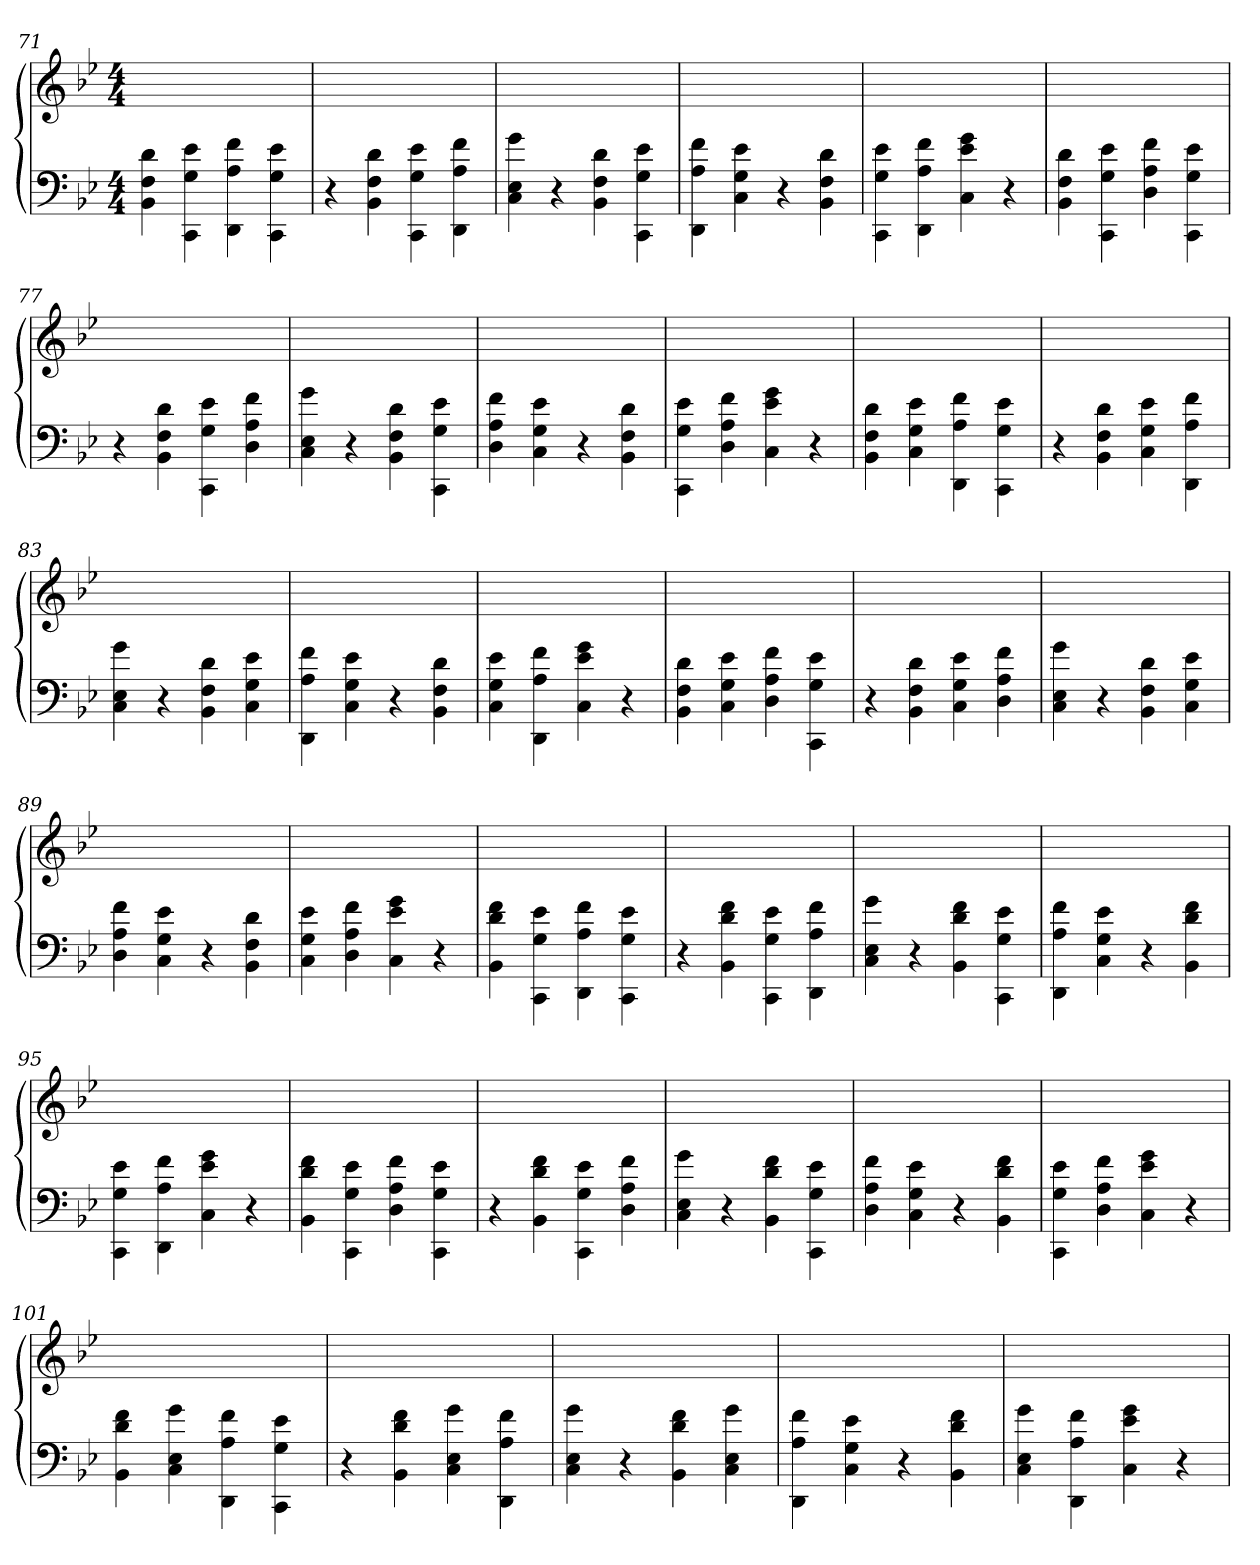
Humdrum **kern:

**kern	**kern
*part2	*part1
*staff2	*staff1
*clefF4	*clefG2
*k[b-e-]	*k[b-e-]
*B-:	*B-:
*M4/4	*M4/4
=71	=71
4BB- 4F 4d	1ryy
4CC 4G 4e-	.
4DD 4A 4f	.
4CC 4G 4e-	.
=72	=72
4r	1ryy
4BB- 4F 4d	.
4CC 4G 4e-	.
4DD 4A 4f	.
=73	=73
4C 4E- 4g	1ryy
4r	.
4BB- 4F 4d	.
4CC 4G 4e-	.
=74	=74
4DD 4A 4f	1ryy
4C 4G 4e-	.
4r	.
4BB- 4F 4d	.
=75	=75
4CC 4G 4e-	1ryy
4DD 4A 4f	.
4C 4e- 4g	.
4r	.
=76	=76
4BB- 4F 4d	1ryy
4CC 4G 4e-	.
4D 4A 4f	.
4CC 4G 4e-	.
=77	=77
4r	1ryy
4BB- 4F 4d	.
4CC 4G 4e-	.
4D 4A 4f	.
=78	=78
4C 4E- 4g	1ryy
4r	.
4BB- 4F 4d	.
4CC 4G 4e-	.
=79	=79
4D 4A 4f	1ryy
4C 4G 4e-	.
4r	.
4BB- 4F 4d	.
=80	=80
4CC 4G 4e-	1ryy
4D 4A 4f	.
4C 4e- 4g	.
4r	.
=81	=81
4BB- 4F 4d	1ryy
4C 4G 4e-	.
4DD 4A 4f	.
4CC 4G 4e-	.
=82	=82
4r	1ryy
4BB- 4F 4d	.
4C 4G 4e-	.
4DD 4A 4f	.
=83	=83
4C 4E- 4g	1ryy
4r	.
4BB- 4F 4d	.
4C 4G 4e-	.
=84	=84
4DD 4A 4f	1ryy
4C 4G 4e-	.
4r	.
4BB- 4F 4d	.
=85	=85
4C 4G 4e-	1ryy
4DD 4A 4f	.
4C 4e- 4g	.
4r	.
=86	=86
4BB- 4F 4d	1ryy
4C 4G 4e-	.
4D 4A 4f	.
4CC 4G 4e-	.
=87	=87
4r	1ryy
4BB- 4F 4d	.
4C 4G 4e-	.
4D 4A 4f	.
=88	=88
4C 4E- 4g	1ryy
4r	.
4BB- 4F 4d	.
4C 4G 4e-	.
=89	=89
4D 4A 4f	1ryy
4C 4G 4e-	.
4r	.
4BB- 4F 4d	.
=90	=90
4C 4G 4e-	1ryy
4D 4A 4f	.
4C 4e- 4g	.
4r	.
=91	=91
4BB- 4d 4f	1ryy
4CC 4G 4e-	.
4DD 4A 4f	.
4CC 4G 4e-	.
=92	=92
4r	1ryy
4BB- 4d 4f	.
4CC 4G 4e-	.
4DD 4A 4f	.
=93	=93
4C 4E- 4g	1ryy
4r	.
4BB- 4d 4f	.
4CC 4G 4e-	.
=94	=94
4DD 4A 4f	1ryy
4C 4G 4e-	.
4r	.
4BB- 4d 4f	.
=95	=95
4CC 4G 4e-	1ryy
4DD 4A 4f	.
4C 4e- 4g	.
4r	.
=96	=96
4BB- 4d 4f	1ryy
4CC 4G 4e-	.
4D 4A 4f	.
4CC 4G 4e-	.
=97	=97
4r	1ryy
4BB- 4d 4f	.
4CC 4G 4e-	.
4D 4A 4f	.
=98	=98
4C 4E- 4g	1ryy
4r	.
4BB- 4d 4f	.
4CC 4G 4e-	.
=99	=99
4D 4A 4f	1ryy
4C 4G 4e-	.
4r	.
4BB- 4d 4f	.
=100	=100
4CC 4G 4e-	1ryy
4D 4A 4f	.
4C 4e- 4g	.
4r	.
=101	=101
4BB- 4d 4f	1ryy
4C 4E- 4g	.
4DD 4A 4f	.
4CC 4G 4e-	.
=102	=102
4r	1ryy
4BB- 4d 4f	.
4C 4E- 4g	.
4DD 4A 4f	.
=103	=103
4C 4E- 4g	1ryy
4r	.
4BB- 4d 4f	.
4C 4E- 4g	.
=104	=104
4DD 4A 4f	1ryy
4C 4G 4e-	.
4r	.
4BB- 4d 4f	.
=105	=105
4C 4E- 4g	1ryy
4DD 4A 4f	.
4C 4e- 4g	.
4r	.
=	=
*-	*-
